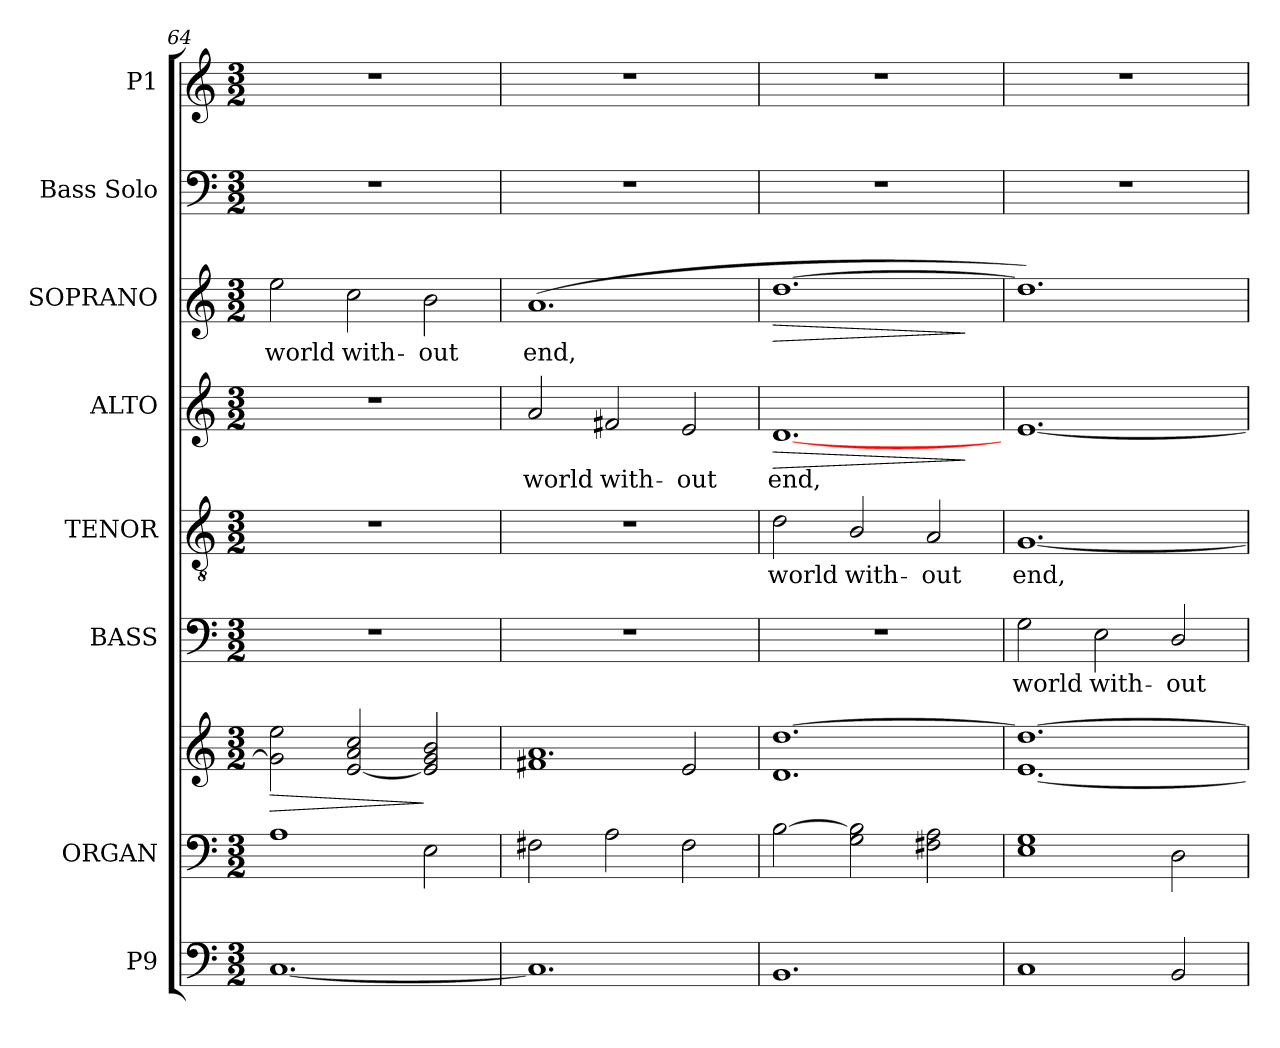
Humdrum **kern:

**kern	**kern	**kern	**dynam	**kern	**text	**kern	**text	**kern	**text	**dynam	**kern	**text	**dynam	**kern	**kern
*part8	*part7	*part7	*part7	*part6	*part6	*part5	*part5	*part4	*part4	*part4	*part3	*part3	*part3	*part2	*part1
*staff9	*staff8	*staff7	*staff7/8	*staff6	*staff6	*staff5	*staff5	*staff4	*staff4	*staff4	*staff3	*staff3	*staff3	*staff2	*staff1
*I"P9	*I"ORGAN	*	*	*I"BASS	*	*I"TENOR	*	*I"ALTO	*	*	*I"SOPRANO	*	*	*I"Bass Solo	*I"P1
*clefF4	*clefF4	*clefG2	*	*clefF4	*	*clefGv2	*	*clefG2	*	*	*clefG2	*	*	*clefF4	*clefG2
*	*	*	*	*	*	*ITrd7c12	*	*	*	*	*	*	*	*	*
*k[]	*k[]	*k[]	*	*k[]	*	*k[]	*	*k[]	*	*	*k[]	*	*	*k[]	*k[]
*C:	*C:	*C:	*	*C:	*	*C:	*	*C:	*	*	*C:	*	*	*C:	*C:
*M3/2	*M3/2	*M3/2	*	*M3/2	*	*M3/2	*	*M3/2	*	*	*M3/2	*	*	*M3/2	*M3/2
=64	=64	=64	=64	=64	=64	=64	=64	=64	=64	=64	=64	=64	=64	=64	=64
!	!	!	!LO:HP:b	!LO:N:vis=1	!	!LO:N:vis=1	!	!LO:N:vis=1	!	!	!	!	!	!	!
!	!	!	!	!	!	!	!	!	!	!	!	!LO:LY:b:color=#000000	!	!LO:N:vis=1	!LO:N:vis=1
[1.Ci	1Ai	2gi\] 2eei	>	1.r	.	1.r	.	1.r	.	.	2eei\	world	.	1.r	1.r
!	!	!	!	!	!	!	!	!	!	!	!	!LO:LY:b:color=#000000	!	!	!
.	.	[2ei/ 2ai 2cci	.	.	.	.	.	.	.	.	2cci\	with-	.	.	.
!	!	!	!	!	!	!	!	!	!	!	!	!LO:LY:b:color=#000000	!	!	!
.	2Ei\	2ei/] 2gi 2bi	]	.	.	.	.	.	.	.	2bi\	-out	.	.	.
!!LO:LB:g=z
=65	=65	=65	=65	=65	=65	=65	=65	=65	=65	=65	=65	=65	=65	=65	=65
*	*	*^	*	*	*	*	*	*	*	*	*	*	*	*	*
!	!	!	!	!	!LO:N:vis=1	!	!LO:N:vis=1	!	!	!	!	!	!	!	!	!
!	!	!	!	!	!	!	!	!	!	!LO:LY:b:color=#000000	!	!	!	!	!	!
!	!	!	!	!	!	!	!	!	!	!	!	!	!LO:LY:b:color=#000000	!	!LO:N:vis=1	!LO:N:vis=1
1.Ci]	2F#i\	1.ai	1f#i	.	1.r	.	1.r	.	2ai/	world	.	(1.ai	end,	.	1.r	1.r
!	!	!	!	!	!	!	!	!	!	!LO:LY:b:color=#000000	!	!	!	!	!	!
.	2Ai\	.	.	.	.	.	.	.	2f#i/	with-	.	.	.	.	.	.
!	!	!	!	!	!	!	!	!	!	!LO:LY:b:color=#000000	!	!	!	!	!	!
.	2F#i\	.	2ei/	.	.	.	.	.	2ei/	-out	.	.	.	.	.	.
=66	=66	=66	=66	=66	=66	=66	=66	=66	=66	=66	=66	=66	=66	=66	=66	=66
!	!	!	!	!	!LO:N:vis=1	!	!	!	!	!	!	!	!	!	!	!
!	!	!	!	!	!	!	!	!LO:LY:b:color=#000000	!	!	!	!	!	!	!	!
!	!	!	!	!	!	!	!	!	!	!LO:LY:b:color=#000000	!LO:HP:b	!	!	!LO:HP:b	!LO:N:vis=1	!LO:N:vis=1
1.BBi	[2Bi\	[1.ddi	1.di	.	1.r	.	2Di\	world	[1.di	end,	>	[1.ddi	.	>	1.r	1.r
!	!	!	!	!	!	!	!	!LO:LY:b:color=#000000	!	!	!	!	!	!	!	!
.	2Gi\ 2Bi]	.	.	.	.	.	2BBi/	with-	.	.	.	.	.	.	.	.
!	!	!	!	!	!	!	!	!LO:LY:b:color=#000000	!	!	!	!	!	!	!	!
.	2F#i\ 2Ai	.	.	.	.	.	2AAi/	-out	.	.	.	.	.	.	.	.
*	*	*v	*v	*	*	*	*	*	*	*	*	*	*	*	*	*
.	.	.	.	.	.	.	.	.	.	]	.	.	]	.	.
=67	=67	=67	=67	=67	=67	=67	=67	=67	=67	=67	=67	=67	=67	=67	=67
*	*	*^	*	*	*	*	*	*	*	*	*	*	*	*	*
!	!	!	!	!	!	!LO:LY:b:color=#000000	!	!	!	!	!	!	!	!	!	!
!	!	!	!	!	!	!	!	!LO:LY:b:color=#000000	!	!	!	!	!	!	!LO:N:vis=1	!LO:N:vis=1
1Ci	1Ei 1Gi	1.ddi_	[1.ei	.	2Gi\	world	[1.GGi	end,	[1.ei	.	.	1.ddi])	.	.	1.r	1.r
!	!	!	!	!	!	!LO:LY:b:color=#000000	!	!	!	!	!	!	!	!	!	!
.	.	.	.	.	2Ei\	with-	.	.	.	.	.	.	.	.	.	.
!	!	!	!	!	!	!LO:LY:b:color=#000000	!	!	!	!	!	!	!	!	!	!
2BBi/	2Di\	.	.	.	2Di/	-out	.	.	.	.	.	.	.	.	.	.
*	*	*v	*v	*	*	*	*	*	*	*	*	*	*	*	*	*
=	=	=	=	=	=	=	=	=	=	=	=	=	=	=	=
*-	*-	*-	*-	*-	*-	*-	*-	*-	*-	*-	*-	*-	*-	*-	*-
